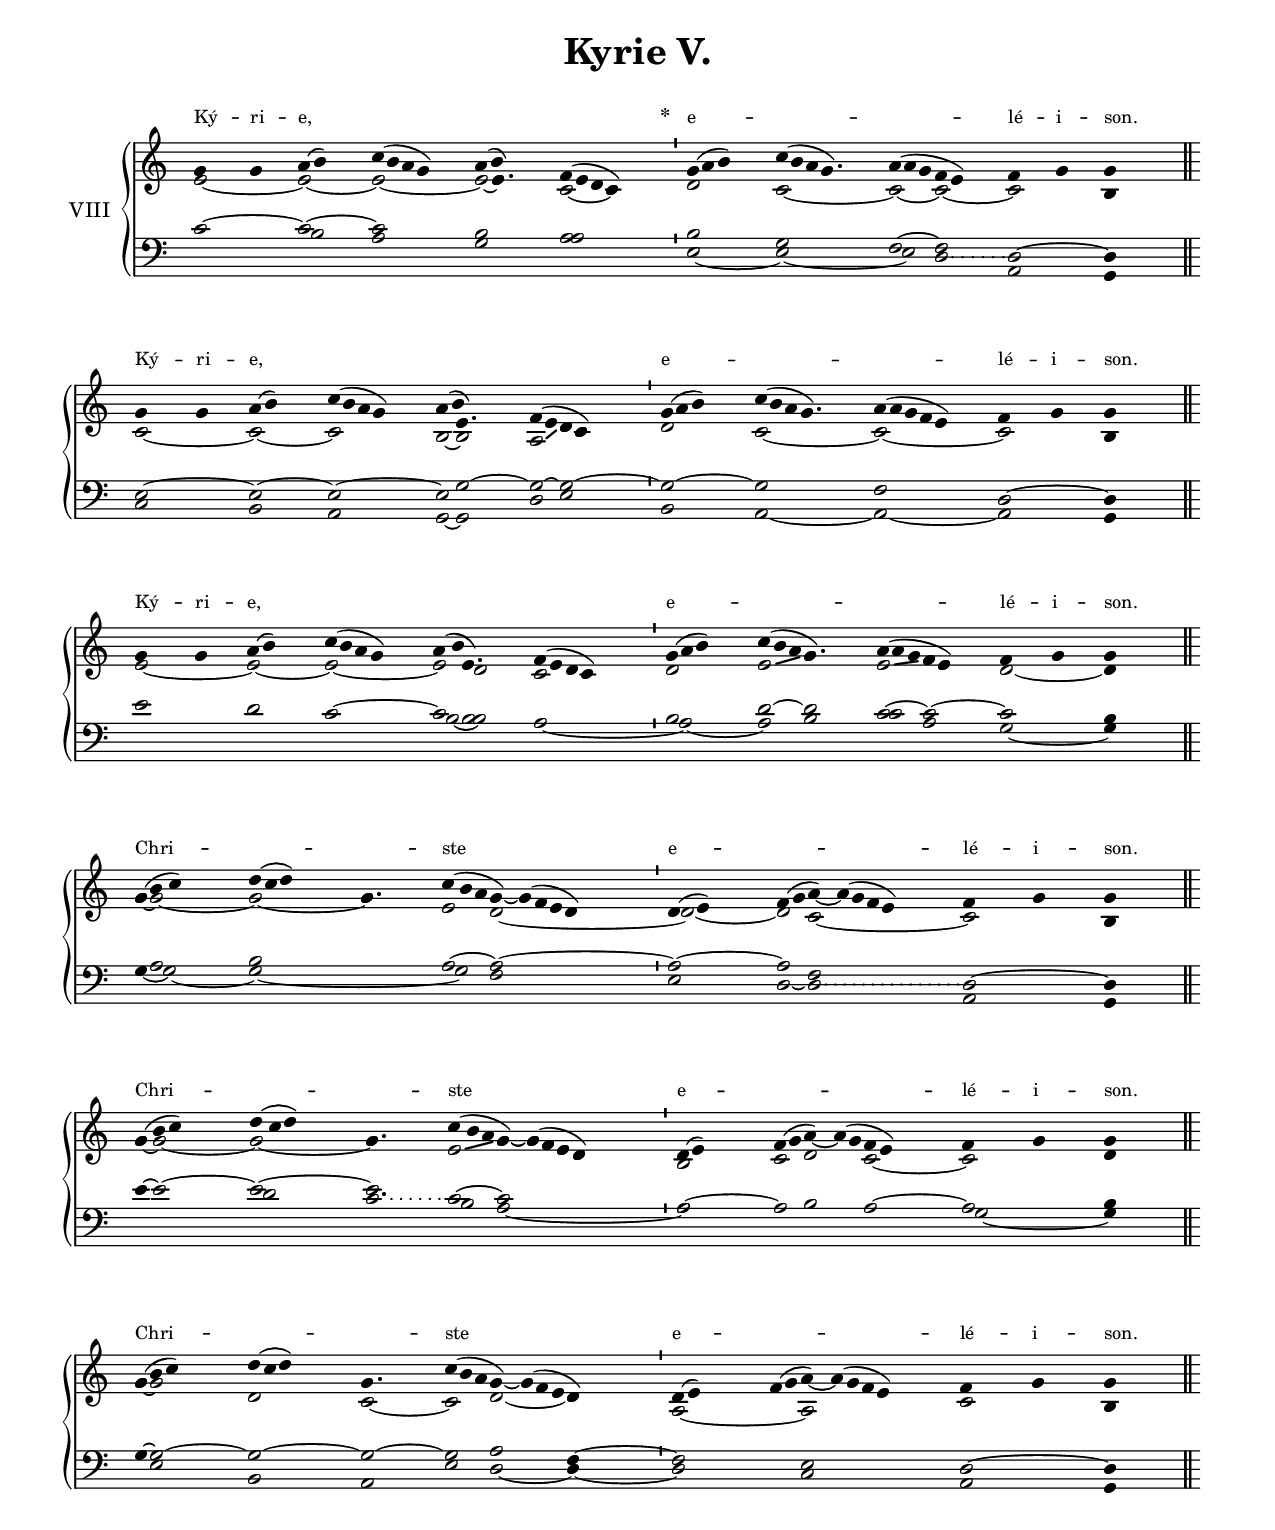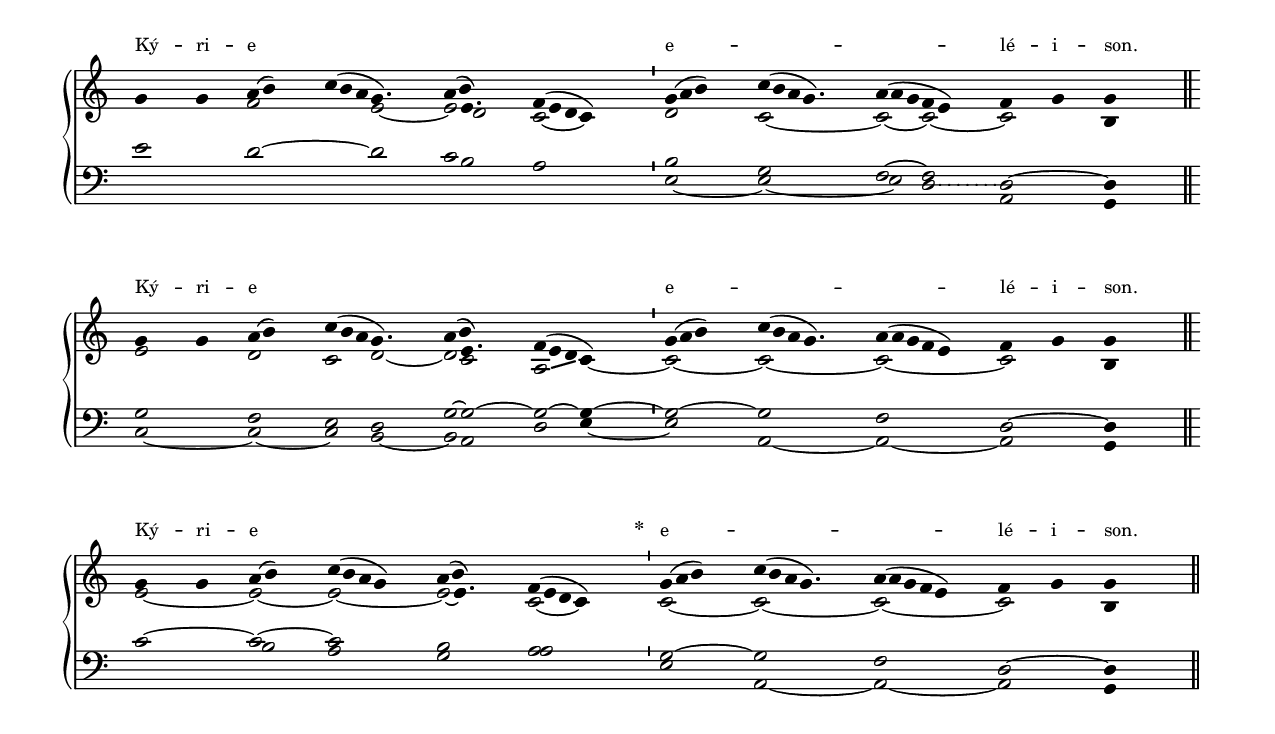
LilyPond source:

\version "2.18"
\include "gregorian.ly"
\include "noh2.ily"

%Page reference: page v.29
%(volume.page)

global = {
 \key g \mixolydian
 \cadenzaOn 
 \override Glissando #'thickness = #2.0
}

\header {
  title = \markup \center-column {"Kyrie V." \vspace #1 }
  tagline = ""
  composer = ""
}

\paper {
 #(include-special-characters)
  oddHeaderMarkup = \markup \fill-line {
    \line {}
    \center-column {
      \on-the-fly #first-page     " "
      \on-the-fly #not-first-page ""
    }
    \line { \on-the-fly #print-page-number-check-first \fromproperty #'page:page-number-string }
  }
  evenHeaderMarkup = \markup \fill-line {
    \line { \on-the-fly #print-page-number-check-first \fromproperty #'page:page-number-string }
    \center-column { "" }
    \line {}
  }
}

chantText = \lyricmode {
Ký -- ri -- e, _ _ _ 
\set stanza = " * " e -- _ _ lé -- i -- son. 
Ký -- ri -- e, _ _ _ e -- _ _ lé -- i -- son. 
Ký -- ri -- e, _ _ _ e -- _ _ lé -- i -- son. 
Chri -- _ _ ste e -- _ lé -- i -- son. 
Chri -- _ _ ste e -- _ lé -- i -- son. 
Chri -- _ _ ste e -- _ lé -- i -- son. 
Ký -- ri -- e _ _ _ e -- _ _ lé -- i -- son. 
Ký -- ri -- e _ _ _ e -- _ _ lé -- i -- son. 
Ký -- ri -- e _ _ _ 
\set stanza = " * " e -- _ _ lé -- i -- son. }

chantMusic = {
\tieDown   g'4 g'4 a'4 ( b'4) c''4 ( b'4 a'4 g'4) a'4 ( b'4 e'4.) f'4 ( e'4 d'4 c'4) \divisioMinima
 g'4 ( a'4 b'4) c''4 ( b'4 a'4 g'4.) a'4 ( a'4 g'4 f'4 e'4) f'4 g'4 g'4 \finalis
 \forceBreak
 g'4 g'4 a'4 ( b'4) c''4 ( b'4 a'4 g'4) a'4 ( b'4 e'4.) f'4 ( e'4 d'4 c'4) \divisioMinima
 g'4 ( a'4 b'4) c''4 ( b'4 a'4 g'4.) a'4 ( a'4 g'4 f'4 e'4) f'4 g'4 g'4 \finalis
 \forceBreak
 g'4 g'4 a'4 ( b'4) c''4 ( b'4 a'4 g'4) a'4 ( b'4 e'4.) f'4 ( e'4 d'4 c'4) \divisioMinima
 g'4 ( a'4 b'4) c''4 ( b'4 a'4 g'4.) a'4 ( a'4 g'4 f'4 e'4) f'4 g'4 g'4 \finalis
 \forceBreak
 g'4 ( b'4 c''4) d''4 ( c''4 d''4) g'4. c''4 ( b'4 a'4 g'4) ~ g'4 ( f'4 e'4 d'4) \divisioMinima
 d'4 ( e'4) f'4 ( g'4 a'4) ~ a'4 ( g'4 f'4 e'4) f'4 g'4 g'4 \finalis
 \forceBreak
 g'4 ( b'4 c''4) d''4 ( c''4 d''4) g'4. c''4 ( b'4 a'4 g'4) ~ g'4 ( f'4 e'4 d'4) \divisioMinima
 d'4 ( e'4) f'4 ( g'4 a'4) ~ a'4 ( g'4 f'4 e'4) f'4 g'4 g'4 \finalis
 \forceBreak
 g'4 ( b'4 c''4) d''4 ( c''4 d''4) g'4. c''4 ( b'4 a'4 g'4) ~ g'4 ( f'4 e'4 d'4) \divisioMinima
 d'4 ( e'4) f'4 ( g'4 a'4) ~ a'4 ( g'4 f'4 e'4) f'4 g'4 g'4 \finalis
 \forceBreak
 g'4 g'4 a'4 ( b'4) c''4 ( b'4 a'4 g'4.) a'4 ( b'4 e'4.) f'4 ( e'4 d'4 c'4) \divisioMinima
 g'4 ( a'4 b'4) c''4 ( b'4 a'4 g'4.) a'4 ( a'4 g'4 f'4 e'4) f'4 g'4 g'4 \finalis
 \forceBreak
 g'4 g'4 a'4 ( b'4) c''4 ( b'4 a'4 g'4.) a'4 ( b'4 e'4.) f'4 ( e'4 d'4 c'4) \divisioMinima
 g'4 ( a'4 b'4) c''4 ( b'4 a'4 g'4.) a'4 ( a'4 g'4 f'4 e'4) f'4 g'4 g'4 \finalis
 \forceBreak
 g'4 g'4 a'4 ( b'4) c''4 ( b'4 a'4 g'4) a'4 ( b'4 e'4.) f'4 ( e'4 d'4 c'4) \divisioMinima
 g'4 ( a'4 b'4) c''4 ( b'4 a'4 g'4.) a'4 ( a'4 g'4 f'4 e'4) f'4 g'4 g'4 \finalis

}

altoMusic = {
e'2 ~ e'2 ~ e'2*4/2 ~ e'2 ~ e'4. c'2*3/2 ~ c'4 \divisioMinima
d'2*3/2 c'2*9/4 ~ c'2*3/2 ~ c'2 ~ c'2 b4 \finalis
c'2 ~ c'2 ~ c'2*4/2 b2 ~ b2*3/4 a2 -\tweak Glissando.Y-offset #-0.8 \glissando d'4 c'4 \divisioMinima
d'2*3/2 c'2*9/4 ~ c'2*5/2 ~ c'2 b4 \finalis
e'2 ~ e'2 ~ e'2*4/2 ~ e'2 d'2*3/4 c'2*4/2 \divisioMinima
d'2*3/2 e'2*3/2 -\tweak Glissando.Y-offset #-0.8 \glissando g'4. e'2*3/2 \glissando f'4 e'4 d'2 ~ d'4 \finalis
g'4 ~ g'2 ~ g'2*3/2 ~ g'4. e'2*3/2 d'2*5/2 ~ \divisioMinima
d'2 ~ d'2 c'2*5/2 ~ c'2 b4 \finalis
g'4 ~ g'2 ~ g'2*3/2 ~ g'4. e'2*3/2 -\tweak Glissando.Y-offset #-0.8 \glissando g'4 ~ g'4 f'4 e'4 d'4 \divisioMinima
b2 c'2 d'2*3/2 c'2 ~ c'2 d'4 \finalis
g'4 ~ g'2 d'2*3/2 c'2*3/4 ~ c'2*3/2 d'2*4/2 ~ d'4 \divisioMinima
a2*4/2 ~ a2*5/2 c'2 b4 \finalis
r2 f'2*5/2 e'2*3/4 ~ e'2 d'2*3/4 c'2*3/2 ~ c'4\divisioMinima
d'2*3/2 c'2*9/4 ~ c'2*3/2 ~ c'2 ~ c'2 b4 \finalis
e'2 d'2 c'2*3/2 d'2*3/4 ~ d'2 c'2*3/4 a2*3/2 -\tweak Glissando.Y-offset #-0.8 \glissando c'4 ~ \divisioMinima
c'2*3/2 ~ c'2*9/4 ~ c'2*5/2 ~ c'2 b4 \finalis
e'2 ~ e'2 ~ e'2*4/2 ~ e'2 ~ e'4. c'2*3/2 ~ c'4 \divisioMinima
c'2*3/2 ~ c'2*9/4 ~ c'2*5/2 ~ c'2 b4 \finalis
}

tenorMusic = {
c'2 ~ c'2 ~ c'2*4/2 b2*7/4 a2*4/2 \divisioMinima
b2*3/2 g2*9/4 f2*3/2 ~ f2 d2 ~ d4 \finalis
e2 ~ e2 ~ e2*4/2 ~ e2 g2*3/4 ~ g2 ~ g2 ~ \divisioMinima
g2*3/2 ~ g2*9/4 f2*5/2 d2 ~ d4 \finalis
e'2 d'2 c'2*4/2 ~ c'2 b2*3/4 r2*4/2 \divisioMinima
b2*3/2 d'2*3/2 ~ d'2*3/4 c'2*3/2 ~ c'2 ~ c'2 b4 \finalis
r4 a2 b2*9/4 a2*3/2 ~ a2*5/2 ~ \divisioMinima
a2 ~ a2 f2*5/2 d2 ~ d4 \finalis
e'4 ~ e'2 ~ e'2*3/2 ~ e'2*3/4 c'2*3/2 ~ c'2*5/2 \divisioMinima
a2 ~ a2 b2*3/2 a2 ~ a2 b4 \finalis
g4 ~ g2 ~ g2*3/2 ~ g2*3/4 ~ g2*3/2 a2*4/2 f4 ~ \divisioMinima
f2*4/2 e2*5/2 d2 ~ d4 \finalis
e'2 d'2*5/2 ~ d'2*3/4 c'2 b2*3/4 a2*4/2 \divisioMinima
b2*3/2 g2*9/4 f2*3/2 ~ f2 d2 ~ d4 \finalis
g2 f2 e2*3/2 d2*3/4 g2 ~ g2*3/4 ~ g2*3/2 ~ g4 ~ \divisioMinima
g2*3/2 ~ g2*9/4 f2*5/2 d2 ~ d4 \finalis
c'2 ~ c'2 ~ c'2*4/2 b2*7/4 \shiftRight a2*4/2 \divisioMinima
g2*3/2 ~ g2*9/4 f2*5/2 d2 ~ d4 \finalis
}

bassMusic = {
r2 b2 a2*4/2 g2*7/4 \shiftRight a2*4/2 \divisioMinima
e2*3/2 ~ e2*9/4 ~ e2*3/2 d2 a,2 g,4 \finalis
c2 b,2 a,2*4/2 g,2 ~ g,2*3/4 d2 e2 \divisioMinima
b,2*3/2 a,2*9/4 ~ a,2*5/2 ~ a,2 g,4 \finalis
r2*8/2 b2 ~ \shiftRight b2*3/4 a2*4/2 ~ \divisioMinima
a2*3/2 ~ a2*3/2 b2*3/4 \shiftRight c'2*3/2 a2 g2 ~ g4 \finalis
g4 ~ g2 ~ g2*9/4 ~ g2*3/2 f2*5/2 \divisioMinima
e2 d2 ~ d2*5/2 a,2 g,4 \finalis
r2*3/2 d'2*3/2 c'2*3/4 b2*3/2 a2*5/2 ~ \divisioMinima
a2 r2*7/2 g2 ~ g4 \finalis
r4 e2 b,2*3/2 a,2*3/4 e2*3/2 d2*4/2 ~ d4 ~ \divisioMinima
d2*4/2 c2*5/2 a,2 g,4 \finalis
r2*16/2 \divisioMinima
e2*3/2 ~ e2*9/4 ~ e2*3/2 d2 a,2 g,4 \finalis
c2 ~ c2 ~ c2*3/2 b,2*3/4 ~ b,2 a,2*3/4 d2*3/2 e4 ~ \divisioMinima
e2*3/2 a,2*9/4 ~ a,2*5/2 ~ a,2 g,4 \finalis
r2 b2 a2*4/2 g2*7/4 a2*4/2 \divisioMinima
e2*3/2 a,2*9/4 ~ a,2*5/2 ~ a,2 g,4 \finalis
}

voiceLines = {
\voiceLineStyle


s2*26/2
\allowVoiceLineBreak
\voiceLine "down" "down" d2*2/2 d2*1/2


s2*167/4
\allowVoiceLineBreak
\voiceLine "down" "down" d2*5/2 d2*1/2


s2*8/2
\allowVoiceLineBreak
\voiceLine "down" "down" c'4. c'2*1/2


s2*73/2
\allowVoiceLineBreak
\voiceLine "down" "down" d2*2/2 d2*1/2


}

\score{
  <<
    \new Lyrics
    \new GrandStaff <<
      \set GrandStaff.autoBeaming = ##f
      \set GrandStaff.instrumentName = \markup \center-column {
        "VIII"
      }
      \new Staff = up <<
        \new Voice = "chant" {
          \voiceOne \global \chantMusic
        }
        \new Voice {
          \voiceTwo \global \altoMusic
        }
      >>

      \new Staff = down <<
        \clef bass
        \new Voice {
          \voiceOne \global \tenorMusic
        }
        \new Voice {
          \voiceTwo \global \bassMusic
        }
	\new Voice {
        \voiceThree \global \voiceLines
        }
      >>
    >>
    \context Lyrics {
      \lyricsto chant {
      \chantText
    }
    }
  >>
  \layout{
  }
  
}
